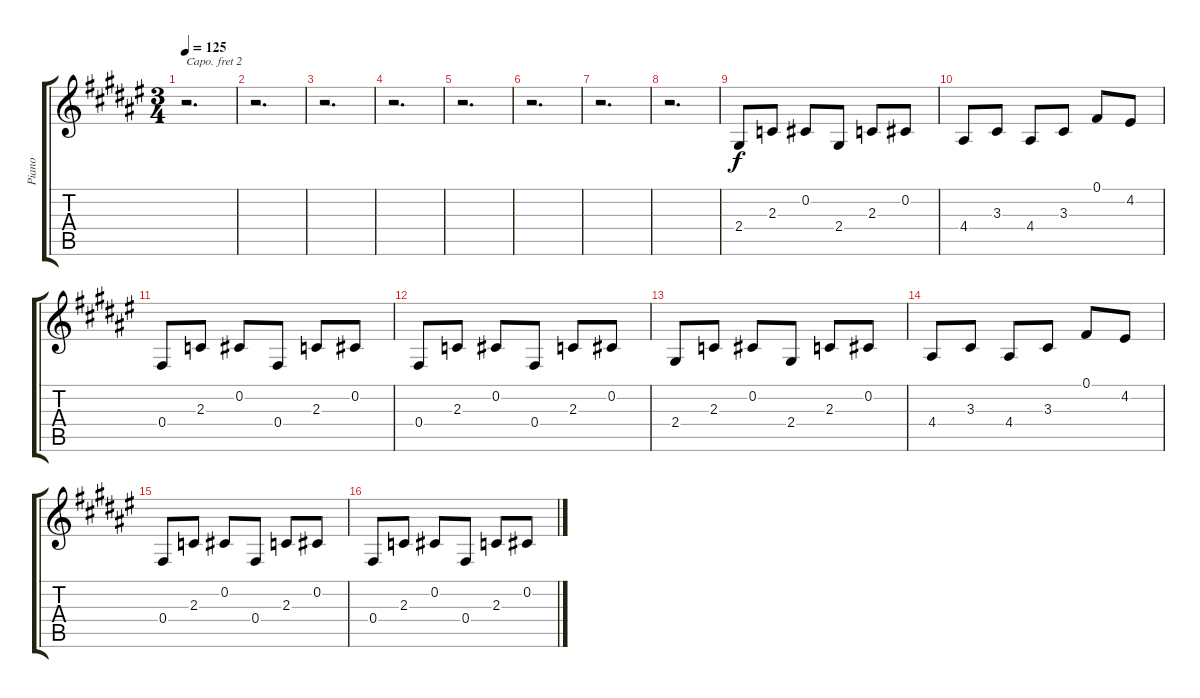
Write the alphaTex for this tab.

\track ("Piano" "Piano") {instrument acousticgrandpiano}
\staff {score tabs}
\capo 2
\tuning (E4 B3 Ab3 E3 B2 E2) {hide}
\ts (3 4)
\tempo 125
\clef g2
\ks f#
r.2{d dy f} |
r.2{d} |
r.2{d} |
r.2{d} |
r.2{d} |
r.2{d} |
r.2{d} |
r.2{d} |
2.4.8 2.3.8 0.2.8 2.4.8 2.3.8 0.2.8 |
4.4.8 3.3.8 4.4.8 3.3.8 0.1.8 4.2.8 |
0.4.8 2.3.8 0.2.8 0.4.8 2.3.8 0.2.8 |
0.4.8 2.3.8 0.2.8 0.4.8 2.3.8 0.2.8 |
2.4.8 2.3.8 0.2.8 2.4.8 2.3.8 0.2.8 |
4.4.8 3.3.8 4.4.8 3.3.8 0.1.8 4.2.8 |
0.4.8 2.3.8 0.2.8 0.4.8 2.3.8 0.2.8 |
0.4.8 2.3.8 0.2.8 0.4.8 2.3.8 0.2.8
